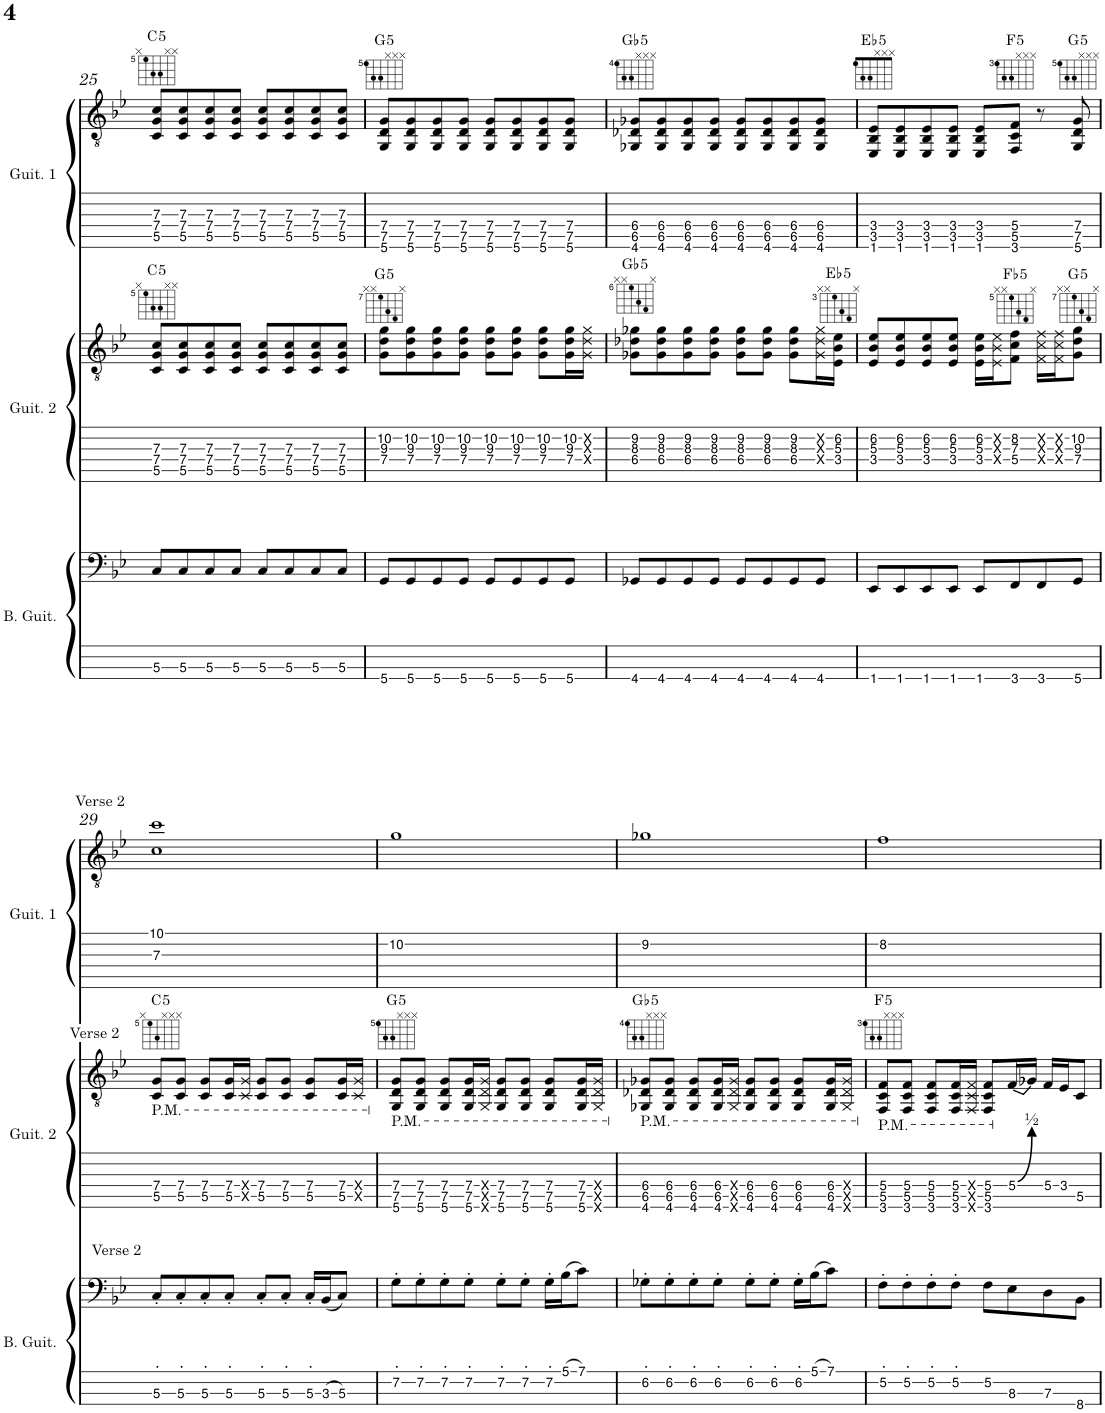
**kern	**kern	**kern	**kern	**harte	**kern	**kern	**harte
*part3	*part3	*part2	*part2	*part2	*part1	*part1	*part1
*staff6	*staff5	*staff4	*staff3	*	*staff2	*staff1	*
*I"Bass	*	*I"Guitar 2	*	*	*I"Guitar 1	*	*
*	*	*I'Guit. 2	*	*	*I'Guit. 1	*	*
!!LO:PB:g=z
*	*clefF4	*	*clefGv2	*	*	*clefGv2	*
*Trd7c12	*Trd7c12	*	*	*	*	*	*
*k[b-e-]	*k[b-e-]	*k[b-e-]	*k[b-e-]	*	*k[b-e-]	*k[b-e-]	*
*M4/4	*M4/4	*M4/4	*M4/4	*	*M4/4	*M4/4	*
=25	=25	=25	=25	=25	=25	=25	=25
!	!	!	!	!LO:H:kt=5	!	!	!LO:H:kt=5
8CL	8C/L	8C\ 8G\ 8c\L	8C/ 8G/ 8c/L	C:(1,5)	8C\ 8G\ 8c\L	8C/ 8G/ 8c/L	C:(1,5)
8CJ	8C/	8C\ 8G\ 8c\J	8C/ 8G/ 8c/	.	8C\ 8G\ 8c\J	8C/ 8G/ 8c/	.
8CL	8C/	8C\ 8G\ 8c\L	8C/ 8G/ 8c/	.	8C\ 8G\ 8c\L	8C/ 8G/ 8c/	.
8CJ	8C/J	8C\ 8G\ 8c\J	8C/ 8G/ 8c/J	.	8C\ 8G\ 8c\J	8C/ 8G/ 8c/J	.
8CL	8C/L	8C\ 8G\ 8c\L	8C/ 8G/ 8c/L	.	8C\ 8G\ 8c\L	8C/ 8G/ 8c/L	.
8CJ	8C/	8C\ 8G\ 8c\J	8C/ 8G/ 8c/	.	8C\ 8G\ 8c\J	8C/ 8G/ 8c/	.
8CL	8C/	8C\ 8G\ 8c\L	8C/ 8G/ 8c/	.	8C\ 8G\ 8c\L	8C/ 8G/ 8c/	.
8CJ	8C/J	8C\ 8G\ 8c\J	8C/ 8G/ 8c/J	.	8C\ 8G\ 8c\J	8C/ 8G/ 8c/J	.
=26	=26	=26	=26	=26	=26	=26	=26
!	!	!	!	!LO:H:kt=5	!	!	!LO:H:kt=5
8GGL	8GG/L	8G\ 8d\ 8g\L	8G\ 8d\ 8g\L	G:(1,5)	8GG\ 8D\ 8G\L	8GG/ 8D/ 8G/L	G:(1,5)
8GGJ	8GG/	8G\ 8d\ 8g\J	8G\ 8d\ 8g\	.	8GG\ 8D\ 8G\J	8GG/ 8D/ 8G/	.
8GGL	8GG/	8G\ 8d\ 8g\L	8G\ 8d\ 8g\	.	8GG\ 8D\ 8G\L	8GG/ 8D/ 8G/	.
8GGJ	8GG/J	8G\ 8d\ 8g\J	8G\ 8d\ 8g\J	.	8GG\ 8D\ 8G\J	8GG/ 8D/ 8G/J	.
8GGL	8GG/L	8G\ 8d\ 8g\L	8G\ 8d\ 8g\L	.	8GG\ 8D\ 8G\L	8GG/ 8D/ 8G/L	.
8GGJ	8GG/	8G\ 8d\ 8g\J	8G\ 8d\ 8g\J	.	8GG\ 8D\ 8G\J	8GG/ 8D/ 8G/	.
8GGL	8GG/	8G\ 8d\ 8g\L	8G\ 8d\ 8g\L	.	8GG\ 8D\ 8G\L	8GG/ 8D/ 8G/	.
8GGJ	8GG/J	16G\ 16d\ 16g\L	16G\ 16d\ 16g\L	.	8GG\ 8D\ 8G\J	8GG/ 8D/ 8G/J	.
.	.	16G\ 16d\ 16g\JJ	16G\ 16d\ 16g\JJ	.	.	.	.
=27	=27	=27	=27	=27	=27	=27	=27
!	!	!	!	!LO:H:kt=5	!	!	!LO:H:kt=5
8GG-XL	8GG-X/L	8G-\ 8d-\ 8g-\L	8G-X\ 8d-X\ 8g-X\L	Gb:(1,5)	8GG-\ 8D-\ 8G-\L	8GG-X/ 8D-X/ 8G-X/L	Gb:(1,5)
8GG-J	8GG-/	8G-\ 8d-\ 8g-\J	8G-\ 8d-\ 8g-\	.	8GG-\ 8D-\ 8G-\J	8GG-/ 8D-/ 8G-/	.
8GG-L	8GG-/	8G-\ 8d-\ 8g-\L	8G-\ 8d-\ 8g-\	.	8GG-\ 8D-\ 8G-\L	8GG-/ 8D-/ 8G-/	.
8GG-J	8GG-/J	8G-\ 8d-\ 8g-\J	8G-\ 8d-\ 8g-\J	.	8GG-\ 8D-\ 8G-\J	8GG-/ 8D-/ 8G-/J	.
8GG-L	8GG-/L	8G-\ 8d-\ 8g-\L	8G-\ 8d-\ 8g-\L	.	8GG-\ 8D-\ 8G-\L	8GG-/ 8D-/ 8G-/L	.
8GG-J	8GG-/	8G-\ 8d-\ 8g-\J	8G-\ 8d-\ 8g-\J	.	8GG-\ 8D-\ 8G-\J	8GG-/ 8D-/ 8G-/	.
8GG-L	8GG-/	8G-\ 8d-\ 8g-\L	8G-\ 8d-\ 8g-\L	.	8GG-\ 8D-\ 8G-\L	8GG-/ 8D-/ 8G-/	.
8GG-J	8GG-/J	16G-\ 16d-\ 16g-\L	16G-\ 16d-\ 16g-\L	.	8GG-\ 8D-\ 8G-\J	8GG-/ 8D-/ 8G-/J	.
!	!	!	!	!LO:H:kt=5	!	!	!
.	.	16E-\ 16B-\ 16e-\JJ	16E-\ 16B-\ 16e-\JJ	Eb:(1,5)	.	.	.
=28	=28	=28	=28	=28	=28	=28	=28
!	!	!	!	!	!	!	!LO:H:kt=5
8EE-L	8EE-/L	8E-\ 8B-\ 8e-\L	8E-/ 8B-/ 8e-/L	.	8EE-\ 8BB-\ 8E-\L	8EE-/ 8BB-/ 8E-/L	Eb:(1,5)
8EE-J	8EE-/	8E-\ 8B-\ 8e-\J	8E-/ 8B-/ 8e-/	.	8EE-\ 8BB-\ 8E-\J	8EE-/ 8BB-/ 8E-/	.
8EE-L	8EE-/	8E-\ 8B-\ 8e-\L	8E-/ 8B-/ 8e-/	.	8EE-\ 8BB-\ 8E-\L	8EE-/ 8BB-/ 8E-/	.
8EE-J	8EE-/J	8E-\ 8B-\ 8e-\J	8E-/ 8B-/ 8e-/J	.	8EE-\ 8BB-\ 8E-\J	8EE-/ 8BB-/ 8E-/J	.
8EE-L	8EE-/L	16E-\ 16B-\ 16e-\LL	16E-\ 16B-\ 16e-\LL	.	8EE-\ 8BB-\ 8E-\L	8EE-/ 8BB-/ 8E-/L	.
.	.	16E-\ 16B-\ 16e-\J	16E-\ 16B-\ 16e-\J	.	.	.	.
!	!	!	!	!LO:H:kt=5	!	!	!LO:H:kt=5
8FFJ	8FF/	8F\ 8c\ 8f\J	8F\ 8c\ 8f\J	Fb:(1,5)	8FF\ 8C\ 8F\J	8FF/ 8C/ 8F/J	F:(1,5)
8FFL	8FF/	16F\ 16c\ 16f\LL	16F\ 16c\ 16f\LL	.	8r	8r	.
.	.	16F\ 16c\ 16f\J	16F\ 16c\ 16f\J	.	.	.	.
!	!	!	!	!LO:H:kt=5	!	!	!LO:H:kt=5
8GGJ	8GG/J	8G\ 8d\ 8g\J	8G\ 8d\ 8g\J	G:(1,5)	8GG 8D 8G	8GG/ 8D/ 8G/	G:(1,5)
!!LO:LB:g=z
=29	=29	=29	=29	=29	=29	=29	=29
!	!	!	!	!	!	!LO:TX:a:t=Verse 2	!
!	!	!	!LO:TX:a:t=Verse 2	!	!	!	!
!	!	!	!LO:TX:b:t=P.M.	!	!	!	!
!	!LO:TX:a:t=Verse 2	!	!	!LO:H:kt=5	!	!	!
8C'L	8C'/L	8C\ 8G\L	8C/ 8G/L	C:(1,5)	1c 1cc	1c 1cc	.
8C'J	8C'/	8C\ 8G\J	8C/ 8G/J	.	.	.	.
8C'L	8C'/	8C\ 8G\L	8C/ 8G/L	.	.	.	.
8C'J	8C'/J	16C\ 16G\L	16C/ 16G/L	.	.	.	.
.	.	16C\ 16G\JJ	16C/ 16G/JJ	.	.	.	.
8C'L	8C'/L	8C\ 8G\L	8C/ 8G/L	.	.	.	.
8C'J	8C'/J	8C\ 8G\J	8C/ 8G/J	.	.	.	.
16C'LL	16C'/LL	8C\ 8G\L	8C/ 8G/L	.	.	.	.
16BB-J	(16BB-/J	.	.	.	.	.	.
8CJ	8C/J)	16C\ 16G\L	16C/ 16G/L	.	.	.	.
.	.	16C\ 16G\JJ	16C/ 16G/JJ	.	.	.	.
=30	=30	=30	=30	=30	=30	=30	=30
!	!	!	!LO:TX:b:t=P.M.	!LO:H:kt=5	!	!	!
8G'L	8G'\L	8GG\ 8D\ 8G\L	8GG/ 8D/ 8G/L	G:(1,5)	1g	1g	.
8G'J	8G'\	8GG\ 8D\ 8G\J	8GG/ 8D/ 8G/J	.	.	.	.
8G'L	8G'\	8GG\ 8D\ 8G\L	8GG/ 8D/ 8G/L	.	.	.	.
8G'J	8G'\J	16GG\ 16D\ 16G\L	16GG/ 16D/ 16G/L	.	.	.	.
.	.	16GG\ 16D\ 16G\JJ	16GG/ 16D/ 16G/JJ	.	.	.	.
8G'L	8G'\L	8GG\ 8D\ 8G\L	8GG/ 8D/ 8G/L	.	.	.	.
8G'J	8G'\J	8GG\ 8D\ 8G\J	8GG/ 8D/ 8G/J	.	.	.	.
16G'LL	16G'\LL	8GG\ 8D\ 8G\L	8GG/ 8D/ 8G/L	.	.	.	.
16B-J	(16B-\J	.	.	.	.	.	.
8cJ	8c\J)	16GG\ 16D\ 16G\L	16GG/ 16D/ 16G/L	.	.	.	.
.	.	16GG\ 16D\ 16G\JJ	16GG/ 16D/ 16G/JJ	.	.	.	.
=31	=31	=31	=31	=31	=31	=31	=31
!	!	!	!LO:TX:b:t=P.M.	!LO:H:kt=5	!	!	!
8G-X'L	8G-X'\L	8GG-X\ 8D-X\ 8G-X\L	8GG-X/ 8D-X/ 8G-X/L	Gb:(1,5)	1g-X	1g-X	.
8G-'J	8G-'\	8GG-\ 8D-\ 8G-\J	8GG-/ 8D-/ 8G-/J	.	.	.	.
8G-'L	8G-'\	8GG-\ 8D-\ 8G-\L	8GG-/ 8D-/ 8G-/L	.	.	.	.
8G-'J	8G-'\J	16GG-\ 16D-\ 16G-\L	16GG-/ 16D-/ 16G-/L	.	.	.	.
.	.	16GG-\ 16D-\ 16G-\JJ	16GG-/ 16D-/ 16G-/JJ	.	.	.	.
8G-'L	8G-'\L	8GG-\ 8D-\ 8G-\L	8GG-/ 8D-/ 8G-/L	.	.	.	.
8G-'J	8G-'\J	8GG-\ 8D-\ 8G-\J	8GG-/ 8D-/ 8G-/J	.	.	.	.
16G-'LL	16G-'\LL	8GG-\ 8D-\ 8G-\L	8GG-/ 8D-/ 8G-/L	.	.	.	.
16B-J	(16B-\J	.	.	.	.	.	.
8cJ	8c\J)	16GG-\ 16D-\ 16G-\L	16GG-/ 16D-/ 16G-/L	.	.	.	.
.	.	16GG-\ 16D-\ 16G-\JJ	16GG-/ 16D-/ 16G-/JJ	.	.	.	.
=32	=32	=32	=32	=32	=32	=32	=32
!	!	!	!LO:TX:b:t=P.M.	!LO:H:kt=5	!	!	!
8F'L	8F'\L	8FF\ 8C\ 8F\L	8FF/ 8C/ 8F/L	F:(1,5)	1f	1f	.
8F'J	8F'\	8FF\ 8C\ 8F\J	8FF/ 8C/ 8F/J	.	.	.	.
8F'L	8F'\	8FF\ 8C\ 8F\L	8FF/ 8C/ 8F/L	.	.	.	.
8F'J	8F'\J	16FF\ 16C\ 16F\L	16FF/ 16C/ 16F/L	.	.	.	.
.	.	16FF\ 16C\ 16F\JJ	16FF/ 16C/ 16F/JJ	.	.	.	.
8FL	8F\L	8FF\ 8C\ 8F\L	8FF/ 8C/ 8F/L	.	.	.	.
8E-J	8E-\	16FL	16F/L	.	.	.	.
.	.	16G-XJJ	16G-X/JJ	.	.	.	.
8DL	8D\	16FLL	16F/LL	.	.	.	.
.	.	16E-J	16E-/J	.	.	.	.
8BB-J	8BB-\J	8CJ	8C/J	.	.	.	.
=	=	=	=	=	=	=	=
*-	*-	*-	*-	*-	*-	*-	*-
